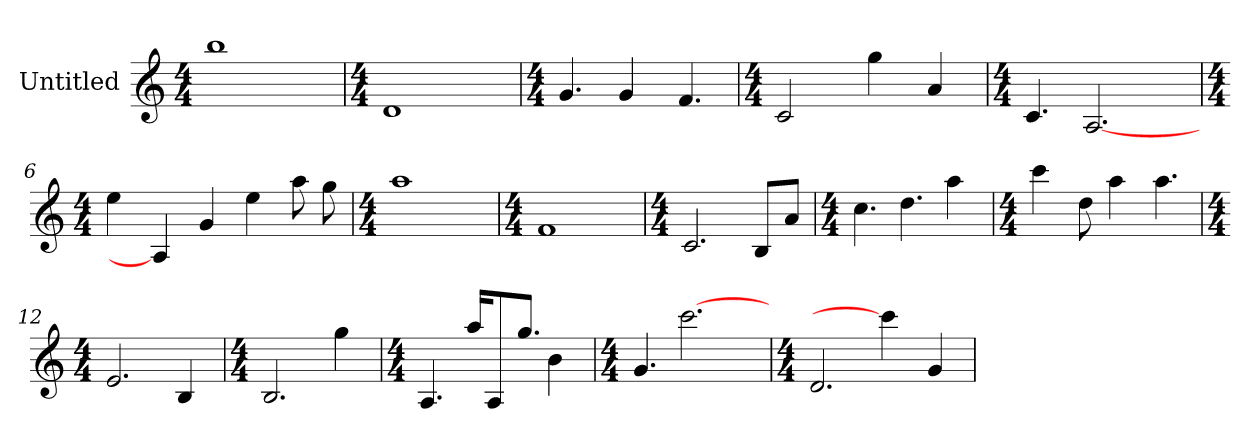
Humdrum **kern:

**kern
*part1
*staff1
*I"Untitled
*k[]
*C:
*M4/4
=1
1bb
=2
*k[]
*C:
*M4/4
1d
=3
*k[]
*C:
*M4/4
!LO:N:vis=4.
4g
4g
!LO:N:vis=4.
4f
=4
*k[]
*C:
*M4/4
2c
4gg
4a
=5
*k[]
*C:
*M4/4
!LO:N:vis=4.
4c
[2.A
=6
*k[]
*C:
*M4/4
4ee
4A]
4g
4ee
8aa
8gg
=7
*k[]
*C:
*M4/4
1aa
=8
*k[]
*C:
*M4/4
1f
=9
*k[]
*C:
*M4/4
!LO:N:vis=2.
2c
8BL
8aJ
=10
*k[]
*C:
*M4/4
!LO:N:vis=4.
4cc
!LO:N:vis=4.
4dd
4aa
=11
*k[]
*C:
*M4/4
4ccc
8dd
4aa
!LO:N:vis=4.
4aa
=12
*k[]
*C:
*M4/4
!LO:N:vis=2.
2e
4B
=13
*k[]
*C:
*M4/4
!LO:N:vis=2.
2B
4gg
=14
*k[]
*C:
*M4/4
!LO:N:vis=4.
4A
16aaKL
8A
!LO:N:vis=8.
8ggJ
4b
=15
*k[]
*C:
*M4/4
!LO:N:vis=4.
4g
[2.ccc
=16
*k[]
*C:
*M4/4
!LO:N:vis=2.
2d
4ccc]
4g
=
*-
